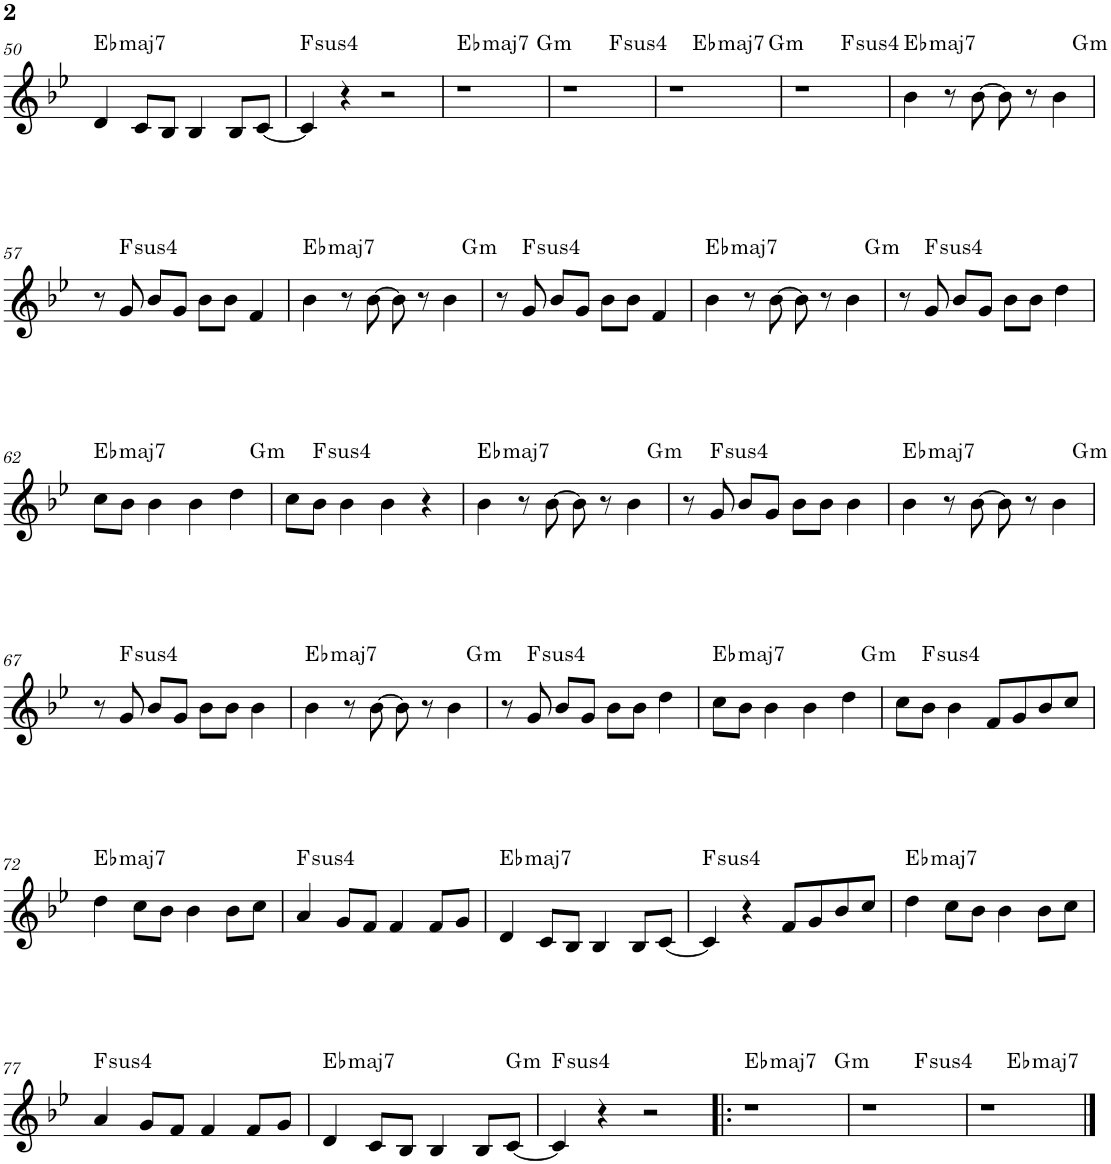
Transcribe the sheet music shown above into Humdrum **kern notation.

**kern	**harte
*part1	*part1
*staff1	*
*I"P1	*
!!LO:PB:g=z
*clefG2	*
*k[b-e-]	*
*g:	*
*M4/4	*
=50	=50
!	!LO:H:kt=maj7
4d/	Eb:maj7
8c/L	.
8B-/J	.
4B-/	.
8B-/L	.
[<8c/J	.
=51	=51
!	!LO:H:kt=4
4c/]	F:sus4
4r	.
2r	.
=52	=52
!	!LO:H:kt=maj7
*^	*
1r	2..ryy	Eb:maj7
!	!	!LO:H:kt=m
.	8ryy	G:min
=53	=53	=53
1r	2ryy	.
!	!	!LO:H:kt=4
.	2ryy	F:sus4
=54	=54	=54
*	*^	*
1r	4ryy	2..ryy	.
!	!	!	!LO:H:kt=maj7
.	2.ryy	.	Eb:maj7
!	!	!	!LO:H:kt=m
.	.	8ryy	G:min
*	*v	*v	*
=55	=55	=55
1r	2ryy	.
!	!	!LO:H:kt=4
.	2ryy	F:sus4
=56	=56	=56
!	!	!LO:H:kt=maj7
4b-\	2..ryy	Eb:maj7
8r	.	.
[>8b-\	.	.
8b-\]	.	.
8r	.	.
4b-\	.	.
!	!	!LO:H:kt=m
.	8ryy	G:min
*v	*v	*
!!LO:LB:g=z
=57	=57
8r	.
!	!LO:H:kt=4
8g/	F:sus4
8b-/L	.
8g/J	.
8b-\L	.
8b-\J	.
4f/	.
=58	=58
!	!LO:H:kt=maj7
*^	*
4b-\	2..ryy	Eb:maj7
8r	.	.
[>8b-\	.	.
8b-\]	.	.
8r	.	.
4b-\	.	.
!	!	!LO:H:kt=m
.	8ryy	G:min
*v	*v	*
=59	=59
8r	.
!	!LO:H:kt=4
8g/	F:sus4
8b-/L	.
8g/J	.
8b-\L	.
8b-\J	.
4f/	.
=60	=60
!	!LO:H:kt=maj7
*^	*
4b-\	2..ryy	Eb:maj7
8r	.	.
[>8b-\	.	.
8b-\]	.	.
8r	.	.
4b-\	.	.
!	!	!LO:H:kt=m
.	8ryy	G:min
*v	*v	*
=61	=61
8r	.
!	!LO:H:kt=4
8g/	F:sus4
8b-/L	.
8g/J	.
8b-\L	.
8b-\J	.
4dd\	.
!!LO:LB:g=z
=62	=62
!	!LO:H:kt=maj7
*^	*
8cc\L	2..ryy	Eb:maj7
8b-\J	.	.
4b-\	.	.
4b-\	.	.
4dd\	.	.
!	!	!LO:H:kt=m
.	8ryy	G:min
*v	*v	*
=63	=63
8cc\L	.
!	!LO:H:kt=4
8b-\J	F:sus4
4b-\	.
4b-\	.
4r	.
=64	=64
!	!LO:H:kt=maj7
*^	*
4b-\	2..ryy	Eb:maj7
8r	.	.
[>8b-\	.	.
8b-\]	.	.
8r	.	.
4b-\	.	.
!	!	!LO:H:kt=m
.	8ryy	G:min
*v	*v	*
=65	=65
8r	.
!	!LO:H:kt=4
8g/	F:sus4
8b-/L	.
8g/J	.
8b-\L	.
8b-\J	.
4b-\	.
=66	=66
!	!LO:H:kt=maj7
*^	*
4b-\	2..ryy	Eb:maj7
8r	.	.
[>8b-\	.	.
8b-\]	.	.
8r	.	.
4b-\	.	.
!	!	!LO:H:kt=m
.	8ryy	G:min
*v	*v	*
!!LO:LB:g=z
=67	=67
8r	.
!	!LO:H:kt=4
8g/	F:sus4
8b-/L	.
8g/J	.
8b-\L	.
8b-\J	.
4b-\	.
=68	=68
!	!LO:H:kt=maj7
*^	*
4b-\	2..ryy	Eb:maj7
8r	.	.
[>8b-\	.	.
8b-\]	.	.
8r	.	.
4b-\	.	.
!	!	!LO:H:kt=m
.	8ryy	G:min
*v	*v	*
=69	=69
8r	.
!	!LO:H:kt=4
8g/	F:sus4
8b-/L	.
8g/J	.
8b-\L	.
8b-\J	.
4dd\	.
=70	=70
!	!LO:H:kt=maj7
*^	*
8cc\L	2..ryy	Eb:maj7
8b-\J	.	.
4b-\	.	.
4b-\	.	.
4dd\	.	.
!	!	!LO:H:kt=m
.	8ryy	G:min
*v	*v	*
=71	=71
8cc\L	.
!	!LO:H:kt=4
8b-\J	F:sus4
4b-\	.
8f/L	.
8g/	.
8b-/	.
8cc/J	.
!!LO:LB:g=z
=72	=72
!	!LO:H:kt=maj7
4dd\	Eb:maj7
8cc\L	.
8b-\J	.
4b-\	.
8b-\L	.
8cc\J	.
=73	=73
!	!LO:H:kt=4
4a/	F:sus4
8g/L	.
8f/J	.
4f/	.
8f/L	.
8g/J	.
=74	=74
!	!LO:H:kt=maj7
4d/	Eb:maj7
8c/L	.
8B-/J	.
4B-/	.
8B-/L	.
[<8c/J	.
=75	=75
!	!LO:H:kt=4
4c/]	F:sus4
4r	.
8f/L	.
8g/	.
8b-/	.
8cc/J	.
=76	=76
!	!LO:H:kt=maj7
4dd\	Eb:maj7
8cc\L	.
8b-\J	.
4b-\	.
8b-\L	.
8cc\J	.
!!LO:LB:g=z
=77	=77
!	!LO:H:kt=4
4a/	F:sus4
8g/L	.
8f/J	.
4f/	.
8f/L	.
8g/J	.
=78	=78
!	!LO:H:kt=maj7
4d/	Eb:maj7
8c/L	.
8B-/J	.
4B-/	.
8B-/L	.
!	!LO:H:kt=m
[<8c/J	G:min
=79	=79
!	!LO:H:kt=4
4c/]	F:sus4
4r	.
2r	.
=80!|:	=80!|:
!	!LO:H:kt=maj7
*^	*
1r	2..ryy	Eb:maj7
!	!	!LO:H:kt=m
.	8ryy	G:min
=81	=81	=81
1r	2ryy	.
!	!	!LO:H:kt=4
.	2ryy	F:sus4
=82	=82	=82
1r	4ryy	.
!	!	!LO:H:kt=maj7
.	2.ryy	Eb:maj7
*v	*v	*
==	==
*-	*-
